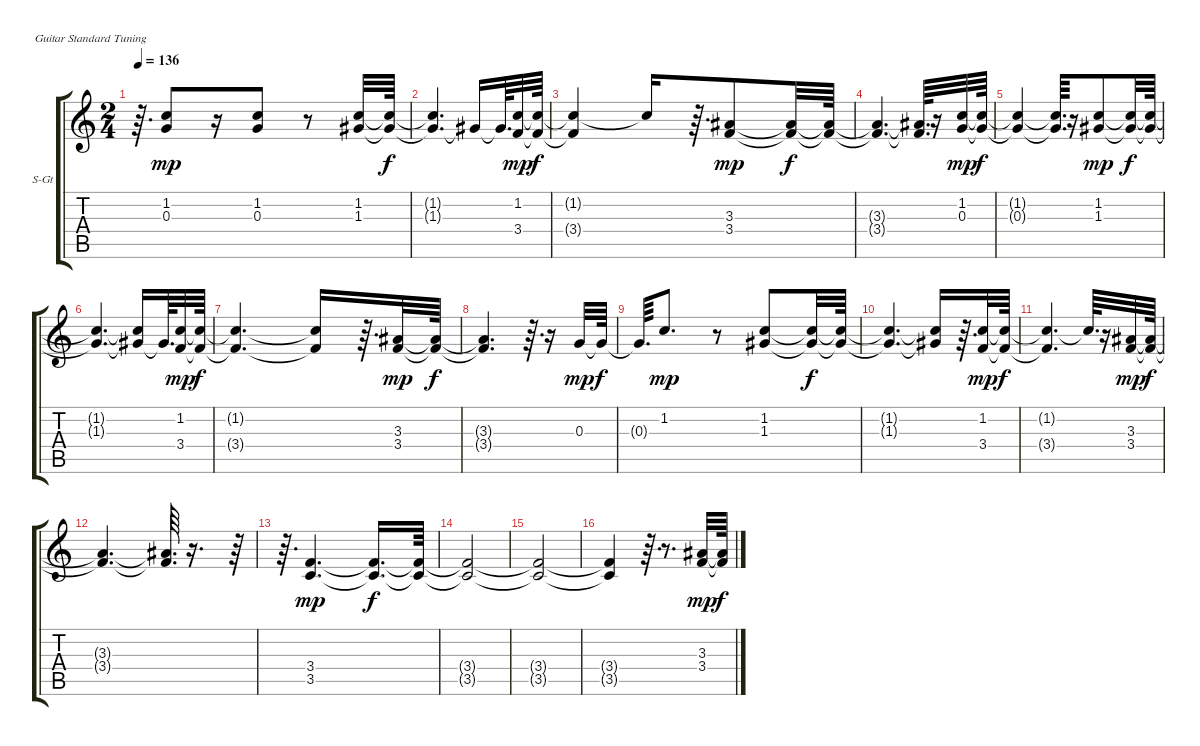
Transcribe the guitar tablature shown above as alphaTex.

\bracketExtendMode groupsimilarinstruments
\firstSystemTrackNameOrientation horizontal
\otherSystemsTrackNameOrientation horizontal
\track ("cama," "S-Gt") {solo instrument synthstrings1}
\staff {score tabs}
\tuning (E4 B3 G3 D3 A2 E2)
\displaytranspose 12
\ts (2 4)
\tempo 136
\clef g2
\ks c
r.64{d dy f} (1.2 0.3).8{dy mp} r.16 (1.2 0.3).8 r.8 (1.2 1.3).32 (1.2{t} 1.3{t}).64{dy f} |
(1.2{t} 1.3{t}).4{d} 1.3{t}.16 1.3{t}.64{d} (1.2 3.4).32{dy mp} (1.2{t} 3.4{t}).64{dy f} |
(1.2{t} 3.4{t}).4 1.2{t}.16 r.64{d} (3.3 3.4).8{dy mp} (3.3{t} 3.4{t}).32{dy f} (3.3{t} 3.4{t}).64 |
(3.3{t} 3.4{t}).4{d} (3.3{t} 3.4{t}).64{d} r.16 (1.2 0.3).32{dy mp} (1.2{t} 0.3{t}).64{dy f} |
(1.2{t} 0.3{t}).4 (1.2{t} 0.3{t}).64{d} r.16 (1.2 1.3).8{dy mp} (1.2{t} 1.3{t}).32{dy f} (1.2{t} 1.3{t}).64 |
(1.2{t} 1.3{t}).4{d} (1.2{t} 1.3{t}).16 1.3{t}.64{d} (1.2 3.4).32{dy mp} (1.2{t} 3.4{t}).64{dy f} |
(1.2{t} 3.4{t}).4{d} (1.2{t} 3.4{t}).16 r.64{d} (3.3 3.4).32{dy mp} (3.3{t} 3.4{t}).64{dy f} |
(3.3{t} 3.4{t}).4{d} r.64{d} r.16 0.3.32{dy mp} 0.3{t}.64{dy f} |
0.3{t}.64{d} 1.2.8{d dy mp} r.8 (1.2 1.3).8 (1.2{t} 1.3{t}).32{dy f} (1.2{t} 1.3{t}).64 |
(1.2{t} 1.3{t}).4{d} (1.2{t} 1.3{t}).16 r.64{d} (1.2 3.4).32{dy mp} (1.2{t} 3.4{t}).64{dy f} |
(1.2{t} 3.4{t}).4{d} 1.2{t}.64{d} r.16 (3.3 3.4).32{dy mp} (3.3{t} 3.4{t}).64{dy f} |
(3.3{t} 3.4{t}).4{d} (3.3{t} 3.4{t}).64{d} r.16{d} r.64 |
r.64{d} (3.4 3.5).4{d dy mp} (3.4{t} 3.5{t}).16{d dy f} (3.4{t} 3.5{t}).64 |
(3.4{t} 3.5{t}).2 |
(3.4{t} 3.5{t}).2 |
(3.4{t} 3.5{t}).4 r.64{d} r.8{d} (3.3 3.4).32{dy mp} (3.3{t} 3.4{t}).64{dy f}
